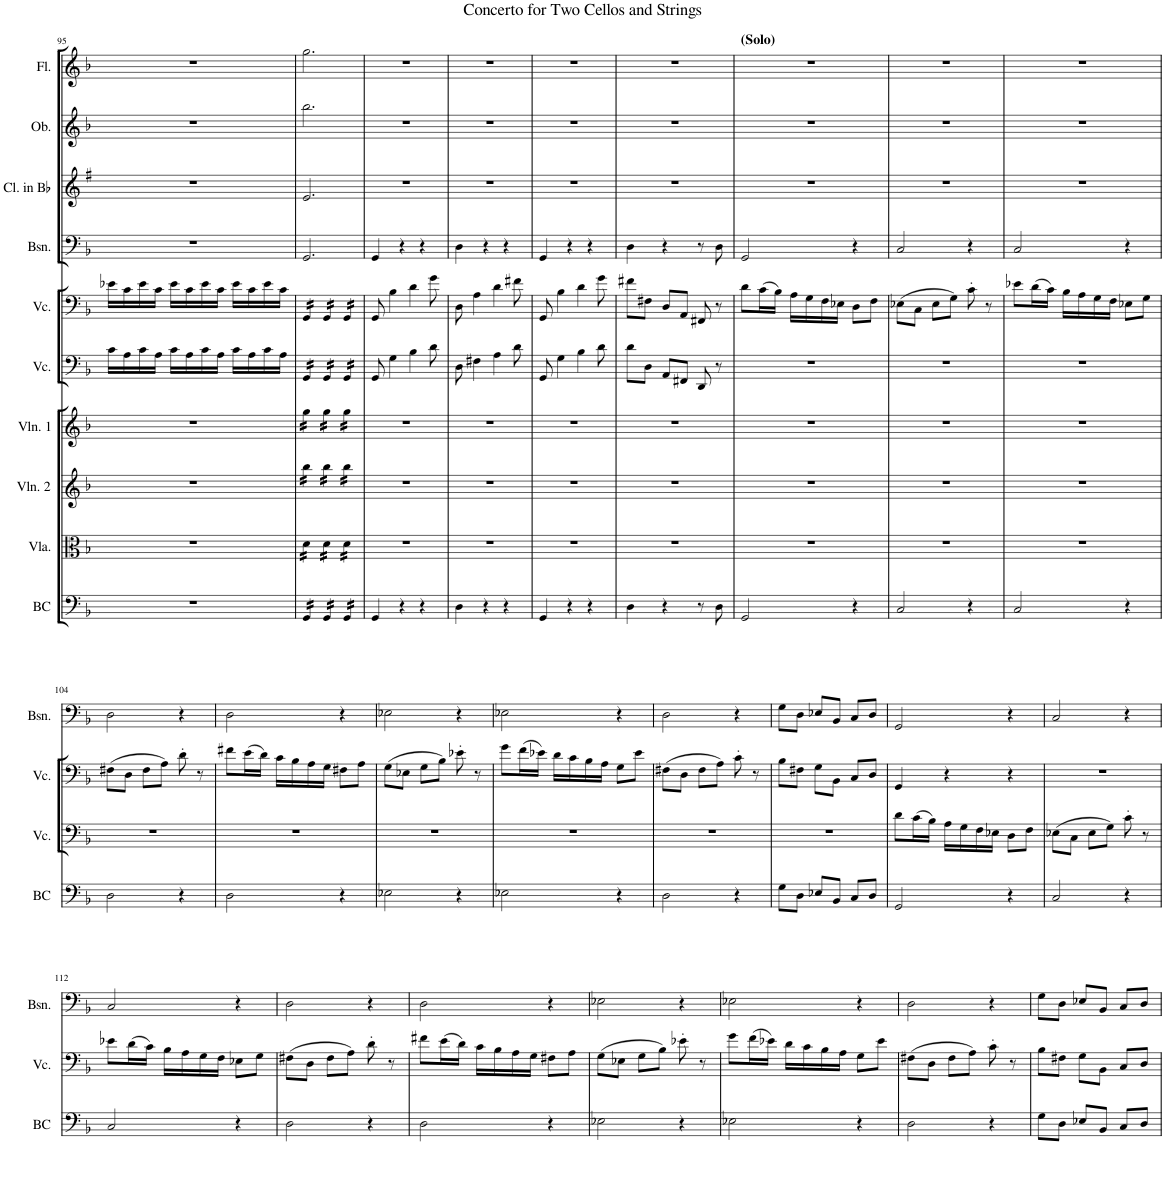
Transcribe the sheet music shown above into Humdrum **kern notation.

**kern	**kern	**kern	**kern	**kern	**kern	**kern	**kern	**kern	**kern
*part10	*part9	*part8	*part7	*part6	*part5	*part4	*part3	*part2	*part1
*staff10	*staff9	*staff8	*staff7	*staff6	*staff5	*staff4	*staff3	*staff2	*staff1
*I"Basso Continuo	*I"Viola	*I"Violin 2	*I"Violin 1	*I"Violoncello	*I"Violoncello	*I"Bassoon	*I"Clarinet in Bb	*I"Oboe	*I"Flute
*I'BC	*I'Vla.	*I'Vln. 2	*I'Vln. 1	*I'Vc.	*I'Vc.	*I'Bsn.	*I'Cl. in Bb	*I'Ob.	*I'Fl.
!!LO:PB:g=z
*clefF4	*clefC3	*clefG2	*clefG2	*clefF4	*clefF4	*clefF4	*clefG2	*clefG2	*clefG2
*	*	*	*	*	*	*	*Trd1c2	*	*
*k[b-]	*k[b-]	*k[b-]	*k[b-]	*k[b-]	*k[b-]	*k[b-]	*k[f#]	*k[b-]	*k[b-]
*M3/4	*M3/4	*M3/4	*M3/4	*M3/4	*M3/4	*M3/4	*M3/4	*M3/4	*M3/4
=95	=95	=95	=95	=95	=95	=95	=95	=95	=95
2.r	2.r	2.r	2.r	16c\LL	16e-X\LL	2.r	2.r	2.r	2.r
.	.	.	.	16A\	16c\	.	.	.	.
.	.	.	.	16c\	16e-\	.	.	.	.
.	.	.	.	16A\JJ	16c\JJ	.	.	.	.
.	.	.	.	16c\LL	16e-\LL	.	.	.	.
.	.	.	.	16A\	16c\	.	.	.	.
.	.	.	.	16c\	16e-\	.	.	.	.
.	.	.	.	16A\JJ	16c\JJ	.	.	.	.
.	.	.	.	16c\LL	16e-\LL	.	.	.	.
.	.	.	.	16A\	16c\	.	.	.	.
.	.	.	.	16c\	16e-\	.	.	.	.
.	.	.	.	16A\JJ	16c\JJ	.	.	.	.
=96	=96	=96	=96	=96	=96	=96	=96	=96	=96
*tremolo	*	*	*	*	*	*	*	*	*
*	*tremolo	*	*	*	*	*	*	*	*
*	*	*tremolo	*	*	*	*	*	*	*
*	*	*	*tremolo	*	*	*	*	*	*
*	*	*	*	*tremolo	*	*	*	*	*
*	*	*	*	*	*tremolo	*	*	*	*
16GG/LL	16d\LL	16bb-\LL	16gg\LL	16GG/LL	16GG/LL	2.GG/	2.e/	2.bb-\	2.gg\
16GG/	16d\	16bb-\	16gg\	16GG/	16GG/	.	.	.	.
16GG/	16d\	16bb-\	16gg\	16GG/	16GG/	.	.	.	.
16GG/JJ	16d\JJ	16bb-\JJ	16gg\JJ	16GG/JJ	16GG/JJ	.	.	.	.
16GG/LL	16d\LL	16bb-\LL	16gg\LL	16GG/LL	16GG/LL	.	.	.	.
16GG/	16d\	16bb-\	16gg\	16GG/	16GG/	.	.	.	.
16GG/	16d\	16bb-\	16gg\	16GG/	16GG/	.	.	.	.
16GG/JJ	16d\JJ	16bb-\JJ	16gg\JJ	16GG/JJ	16GG/JJ	.	.	.	.
16GG/LL	16d\LL	16bb-\LL	16gg\LL	16GG/LL	16GG/LL	.	.	.	.
16GG/	16d\	16bb-\	16gg\	16GG/	16GG/	.	.	.	.
16GG/	16d\	16bb-\	16gg\	16GG/	16GG/	.	.	.	.
16GG/JJ	16d\JJ	16bb-\JJ	16gg\JJ	16GG/JJ	16GG/JJ	.	.	.	.
*	*	*	*	*	*Xtremolo	*	*	*	*
*	*	*	*	*Xtremolo	*	*	*	*	*
*	*	*	*Xtremolo	*	*	*	*	*	*
*	*	*Xtremolo	*	*	*	*	*	*	*
*	*Xtremolo	*	*	*	*	*	*	*	*
*Xtremolo	*	*	*	*	*	*	*	*	*
=97	=97	=97	=97	=97	=97	=97	=97	=97	=97
4GG/	2.r	2.r	2.r	8GG/	8GG/	4GG/	2.r	2.r	2.r
.	.	.	.	4G\	4B-\	.	.	.	.
4r	.	.	.	.	.	4r	.	.	.
.	.	.	.	4B-\	4d\	.	.	.	.
4r	.	.	.	.	.	4r	.	.	.
.	.	.	.	8d\	8g\	.	.	.	.
=98	=98	=98	=98	=98	=98	=98	=98	=98	=98
4D\	2.r	2.r	2.r	8D\	8D\	4D\	2.r	2.r	2.r
.	.	.	.	4F#X\	4A\	.	.	.	.
4r	.	.	.	.	.	4r	.	.	.
.	.	.	.	4A\	4d\	.	.	.	.
4r	.	.	.	.	.	4r	.	.	.
.	.	.	.	8d\	8f#X\	.	.	.	.
=99	=99	=99	=99	=99	=99	=99	=99	=99	=99
4GG/	2.r	2.r	2.r	8GG/	8GG/	4GG/	2.r	2.r	2.r
.	.	.	.	4G\	4B-\	.	.	.	.
4r	.	.	.	.	.	4r	.	.	.
.	.	.	.	4B-\	4d\	.	.	.	.
4r	.	.	.	.	.	4r	.	.	.
.	.	.	.	8d\	8g\	.	.	.	.
=100	=100	=100	=100	=100	=100	=100	=100	=100	=100
4D\	2.r	2.r	2.r	8d\L	8f#X\L	4D\	2.r	2.r	2.r
.	.	.	.	8D\J	8F#X\J	.	.	.	.
4r	.	.	.	8AA/L	8D/L	4r	.	.	.
.	.	.	.	8FF#X/J	8AA/J	.	.	.	.
8r	.	.	.	8DD/	8FF#X/	8r	.	.	.
8D\	.	.	.	8r	8r	8D\	.	.	.
=101	=101	=101	=101	=101	=101	=101	=101	=101	=101
!	!	!	!	!	!	!	!	!	!LO:TX:a:B:t=(Solo)
2GG/	2.r	2.r	2.r	2.r	8d\L	2GG/	2.r	2.r	2.r
.	.	.	.	.	(16c\L	.	.	.	.
.	.	.	.	.	16B-\JJ)	.	.	.	.
.	.	.	.	.	16A\LL	.	.	.	.
.	.	.	.	.	16G\	.	.	.	.
.	.	.	.	.	16F\	.	.	.	.
.	.	.	.	.	16E-X\JJ	.	.	.	.
4r	.	.	.	.	8D\L	4r	.	.	.
.	.	.	.	.	8F\J	.	.	.	.
=102	=102	=102	=102	=102	=102	=102	=102	=102	=102
2C/	2.r	2.r	2.r	2.r	(8E-X\L	2C/	2.r	2.r	2.r
.	.	.	.	.	8C\J	.	.	.	.
.	.	.	.	.	8E-\L	.	.	.	.
.	.	.	.	.	8G\J)	.	.	.	.
4r	.	.	.	.	8c'\	4r	.	.	.
.	.	.	.	.	8r	.	.	.	.
=103	=103	=103	=103	=103	=103	=103	=103	=103	=103
2C/	2.r	2.r	2.r	2.r	8e-X\L	2C/	2.r	2.r	2.r
.	.	.	.	.	(16d\L	.	.	.	.
.	.	.	.	.	16c\JJ)	.	.	.	.
.	.	.	.	.	16B-\LL	.	.	.	.
.	.	.	.	.	16A\	.	.	.	.
.	.	.	.	.	16G\	.	.	.	.
.	.	.	.	.	16F\JJ	.	.	.	.
4r	.	.	.	.	8E-X\L	4r	.	.	.
.	.	.	.	.	8G\J	.	.	.	.
!!LO:LB:g=z
=104	=104	=104	=104	=104	=104	=104	=104	=104	=104
2D\	2.r	2.r	2.r	2.r	(8F#X\L	2D\	2.r	2.r	2.r
.	.	.	.	.	8D\J	.	.	.	.
.	.	.	.	.	8F#\L	.	.	.	.
.	.	.	.	.	8A\J)	.	.	.	.
4r	.	.	.	.	8d'\	4r	.	.	.
.	.	.	.	.	8r	.	.	.	.
=105	=105	=105	=105	=105	=105	=105	=105	=105	=105
2D\	2.r	2.r	2.r	2.r	8f#X\L	2D\	2.r	2.r	2.r
.	.	.	.	.	(16e\L	.	.	.	.
.	.	.	.	.	16d\JJ)	.	.	.	.
.	.	.	.	.	16c\LL	.	.	.	.
.	.	.	.	.	16B-\	.	.	.	.
.	.	.	.	.	16A\	.	.	.	.
.	.	.	.	.	16G\JJ	.	.	.	.
4r	.	.	.	.	8F#X\L	4r	.	.	.
.	.	.	.	.	8A\J	.	.	.	.
=106	=106	=106	=106	=106	=106	=106	=106	=106	=106
2E-X\	2.r	2.r	2.r	2.r	(8G\L	2E-X\	2.r	2.r	2.r
.	.	.	.	.	8E-X\J	.	.	.	.
.	.	.	.	.	8G\L	.	.	.	.
.	.	.	.	.	8B-\J)	.	.	.	.
4r	.	.	.	.	8e-X'\	4r	.	.	.
.	.	.	.	.	8r	.	.	.	.
=107	=107	=107	=107	=107	=107	=107	=107	=107	=107
2E-X\	2.r	2.r	2.r	2.r	8g\L	2E-X\	2.r	2.r	2.r
.	.	.	.	.	(16f\L	.	.	.	.
.	.	.	.	.	16e-X\JJ)	.	.	.	.
.	.	.	.	.	16d\LL	.	.	.	.
.	.	.	.	.	16c\	.	.	.	.
.	.	.	.	.	16B-\	.	.	.	.
.	.	.	.	.	16A\JJ	.	.	.	.
4r	.	.	.	.	8G\L	4r	.	.	.
.	.	.	.	.	8e-\J	.	.	.	.
=108	=108	=108	=108	=108	=108	=108	=108	=108	=108
2D\	2.r	2.r	2.r	2.r	(8F#X\L	2D\	2.r	2.r	2.r
.	.	.	.	.	8D\J	.	.	.	.
.	.	.	.	.	8F#\L	.	.	.	.
.	.	.	.	.	8A\J)	.	.	.	.
4r	.	.	.	.	8c'\	4r	.	.	.
.	.	.	.	.	8r	.	.	.	.
=109	=109	=109	=109	=109	=109	=109	=109	=109	=109
8G\L	2.r	2.r	2.r	2.r	8B-\L	8G\L	2.r	2.r	2.r
8D\J	.	.	.	.	8F#X\J	8D\J	.	.	.
8E-X/L	.	.	.	.	8G\L	8E-X/L	.	.	.
8BB-/J	.	.	.	.	8BB-\J	8BB-/J	.	.	.
8C/L	.	.	.	.	8C/L	8C/L	.	.	.
8D/J	.	.	.	.	8D/J	8D/J	.	.	.
=110	=110	=110	=110	=110	=110	=110	=110	=110	=110
2GG/	2.r	2.r	2.r	8d\L	4GG/	2GG/	2.r	2.r	2.r
.	.	.	.	(16c\L	.	.	.	.	.
.	.	.	.	16B-\JJ)	.	.	.	.	.
.	.	.	.	16A\LL	4r	.	.	.	.
.	.	.	.	16G\	.	.	.	.	.
.	.	.	.	16F\	.	.	.	.	.
.	.	.	.	16E-X\JJ	.	.	.	.	.
4r	.	.	.	8D\L	4r	4r	.	.	.
.	.	.	.	8F\J	.	.	.	.	.
=111	=111	=111	=111	=111	=111	=111	=111	=111	=111
2C/	2.r	2.r	2.r	(8E-X\L	2.r	2C/	2.r	2.r	2.r
.	.	.	.	8C\J	.	.	.	.	.
.	.	.	.	8E-\L	.	.	.	.	.
.	.	.	.	8G\J)	.	.	.	.	.
4r	.	.	.	8c'\	.	4r	.	.	.
.	.	.	.	8r	.	.	.	.	.
!!LO:LB:g=z
=112	=112	=112	=112	=112	=112	=112	=112	=112	=112
2C/	2.r	2.r	2.r	8e-X\L	2.r	2C/	2.r	2.r	2.r
.	.	.	.	(16d\L	.	.	.	.	.
.	.	.	.	16c\JJ)	.	.	.	.	.
.	.	.	.	16B-\LL	.	.	.	.	.
.	.	.	.	16A\	.	.	.	.	.
.	.	.	.	16G\	.	.	.	.	.
.	.	.	.	16F\JJ	.	.	.	.	.
4r	.	.	.	8E-X\L	.	4r	.	.	.
.	.	.	.	8G\J	.	.	.	.	.
=113	=113	=113	=113	=113	=113	=113	=113	=113	=113
2D\	2.r	2.r	2.r	(8F#X\L	2.r	2D\	2.r	2.r	2.r
.	.	.	.	8D\J	.	.	.	.	.
.	.	.	.	8F#\L	.	.	.	.	.
.	.	.	.	8A\J)	.	.	.	.	.
4r	.	.	.	8d'\	.	4r	.	.	.
.	.	.	.	8r	.	.	.	.	.
=114	=114	=114	=114	=114	=114	=114	=114	=114	=114
2D\	2.r	2.r	2.r	8f#X\L	2.r	2D\	2.r	2.r	2.r
.	.	.	.	(16e\L	.	.	.	.	.
.	.	.	.	16d\JJ)	.	.	.	.	.
.	.	.	.	16c\LL	.	.	.	.	.
.	.	.	.	16B-\	.	.	.	.	.
.	.	.	.	16A\	.	.	.	.	.
.	.	.	.	16G\JJ	.	.	.	.	.
4r	.	.	.	8F#X\L	.	4r	.	.	.
.	.	.	.	8A\J	.	.	.	.	.
=115	=115	=115	=115	=115	=115	=115	=115	=115	=115
2E-X\	2.r	2.r	2.r	(8G\L	2.r	2E-X\	2.r	2.r	2.r
.	.	.	.	8E-X\J	.	.	.	.	.
.	.	.	.	8G\L	.	.	.	.	.
.	.	.	.	8B-\J)	.	.	.	.	.
4r	.	.	.	8e-X'\	.	4r	.	.	.
.	.	.	.	8r	.	.	.	.	.
=116	=116	=116	=116	=116	=116	=116	=116	=116	=116
2E-X\	2.r	2.r	2.r	8g\L	2.r	2E-X\	2.r	2.r	2.r
.	.	.	.	(16f\L	.	.	.	.	.
.	.	.	.	16e-X\JJ)	.	.	.	.	.
.	.	.	.	16d\LL	.	.	.	.	.
.	.	.	.	16c\	.	.	.	.	.
.	.	.	.	16B-\	.	.	.	.	.
.	.	.	.	16A\JJ	.	.	.	.	.
4r	.	.	.	8G\L	.	4r	.	.	.
.	.	.	.	8e-\J	.	.	.	.	.
=117	=117	=117	=117	=117	=117	=117	=117	=117	=117
2D\	2.r	2.r	2.r	(8F#X\L	2.r	2D\	2.r	2.r	2.r
.	.	.	.	8D\J	.	.	.	.	.
.	.	.	.	8F#\L	.	.	.	.	.
.	.	.	.	8A\J)	.	.	.	.	.
4r	.	.	.	8c'\	.	4r	.	.	.
.	.	.	.	8r	.	.	.	.	.
=118	=118	=118	=118	=118	=118	=118	=118	=118	=118
8G\L	2.r	2.r	2.r	8B-\L	2.r	8G\L	2.r	2.r	2.r
8D\J	.	.	.	8F#X\J	.	8D\J	.	.	.
8E-X/L	.	.	.	8G\L	.	8E-X/L	.	.	.
8BB-/J	.	.	.	8BB-\J	.	8BB-/J	.	.	.
8C/L	.	.	.	8C/L	.	8C/L	.	.	.
8D/J	.	.	.	8D/J	.	8D/J	.	.	.
=	=	=	=	=	=	=	=	=	=
*-	*-	*-	*-	*-	*-	*-	*-	*-	*-
